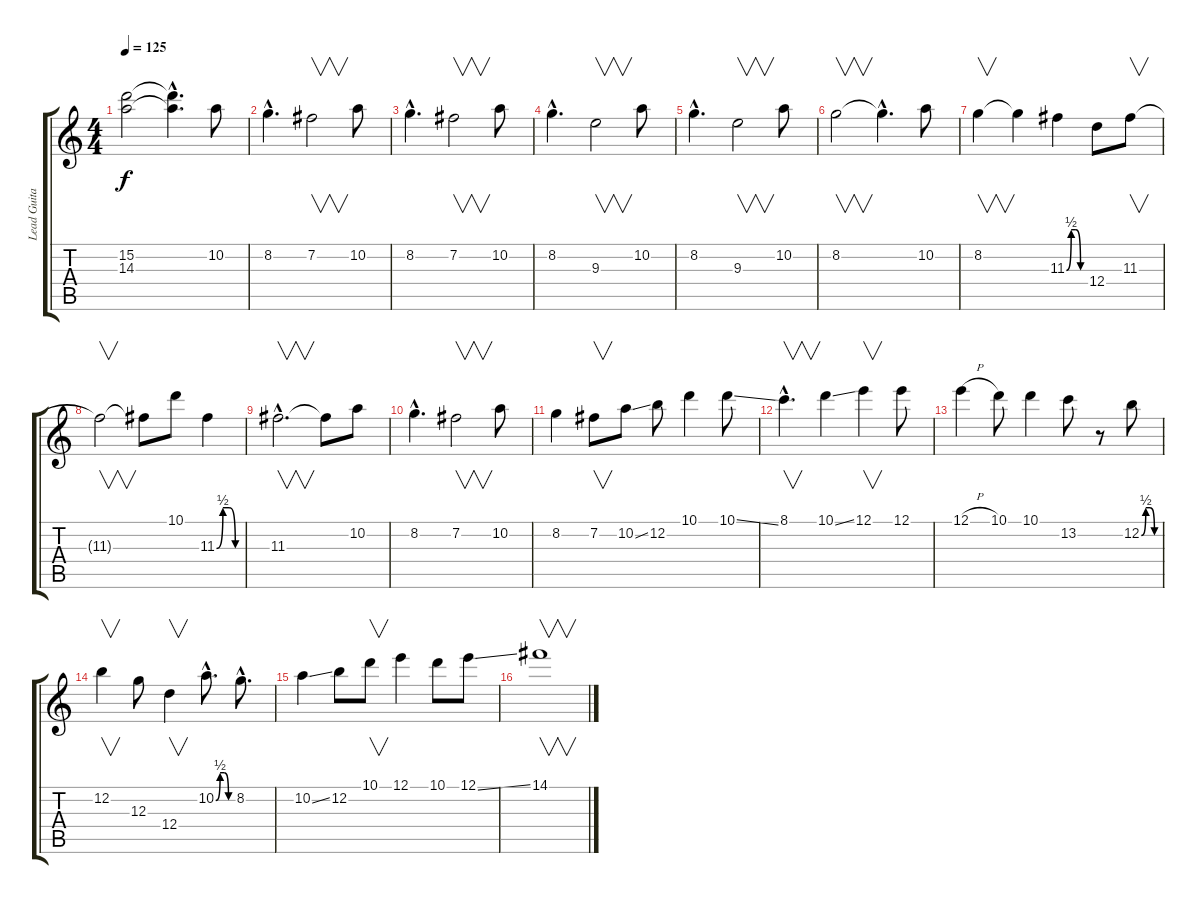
\track ("Lead Guitar" "Lead Guita") {instrument distortionguitar}
\staff {score tabs}
\tuning (E4 B3 G3 D3 A2 E2) {hide}
\ts (4 4)
\tempo 125
\clef g2
\ks c
(15.2{t} 14.3{t}).2{dy f} (15.2{hac t} 14.3{hac t}).4{d} 10.2.8 |
8.2{hac}.4{d} 7.2.2{v} 10.2.8 |
8.2{hac}.4{d} 7.2.2{v} 10.2.8 |
8.2{hac}.4{d} 9.3.2{v} 10.2.8 |
8.2{hac}.4{d} 9.3.2{v} 10.2.8 |
8.2.2{v} 8.2{hac t}.4{d} 10.2.8 |
8.2.4{v} 8.2{t}.4 11.3{be (custom 0 0 15 2 30 2 45 0 60 0)}.4 12.4.8 11.3.8{v} |
11.3{t}.2{v} 11.3{t}.8 10.1.8 11.3{be (custom 0 0 15 2 30 2 45 0 60 0)}.4 |
11.3{hac}.2{v d} 11.3{t}.8 10.2.8 |
8.2{hac}.4{d} 7.2.2{v} 10.2.8 |
8.2.4 7.2.8{v} 10.2{ss}.8 12.2.8 10.1.4 10.1{ss}.8 |
8.1{hac}.4{v d} 10.1{ss}.4 12.1.4{v} 12.1.8 |
12.1{h}.4 10.1.8 10.1.4 13.2.8 r.8 12.2{be (custom 0 0 15 2 30 2 45 0 60 0)}.8 |
12.2.4{v} 12.3.8 12.4.4{v} 10.2{be (custom 0 0 15 2 30 2 45 0 60 0) hac}.8{d} 8.2{hac}.8{d} |
10.2{ss}.4 12.2.8 10.1.8{v} 12.1.4 10.1.8 12.1{ss}.8 |
14.1.1{v}
